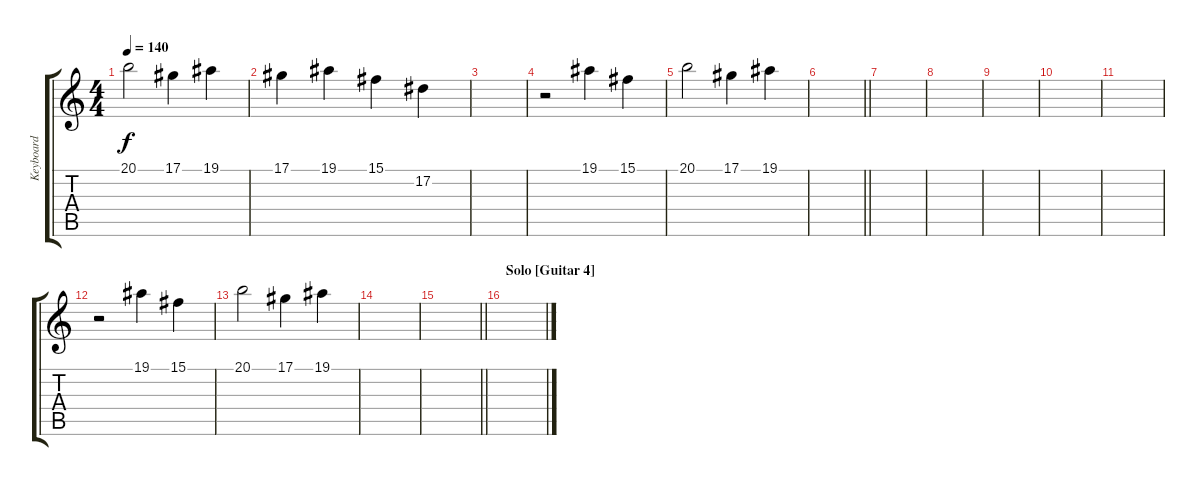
\track ("Keyboard" "Keyboard") {instrument acousticgrandpiano}
\staff {score tabs}
\tuning (Eb4 Bb3 Gb3 Db3 Ab2 Eb2) {hide}
\ts (4 4)
\tempo 140
\clef g2
\ks c
20.1.2{dy f} 17.1.4 19.1.4 |
17.1.4 19.1.4 15.1.4 17.2.4 |
|
r.2 19.1.4 15.1.4 |
20.1.2 17.1.4 19.1.4 |
\barLineRight lightlight
|
|
|
|
|
|
r.2 19.1.4 15.1.4 |
20.1.2 17.1.4 19.1.4 |
|
\barLineRight lightlight
|
\section ("" "Solo [Guitar 4]")
